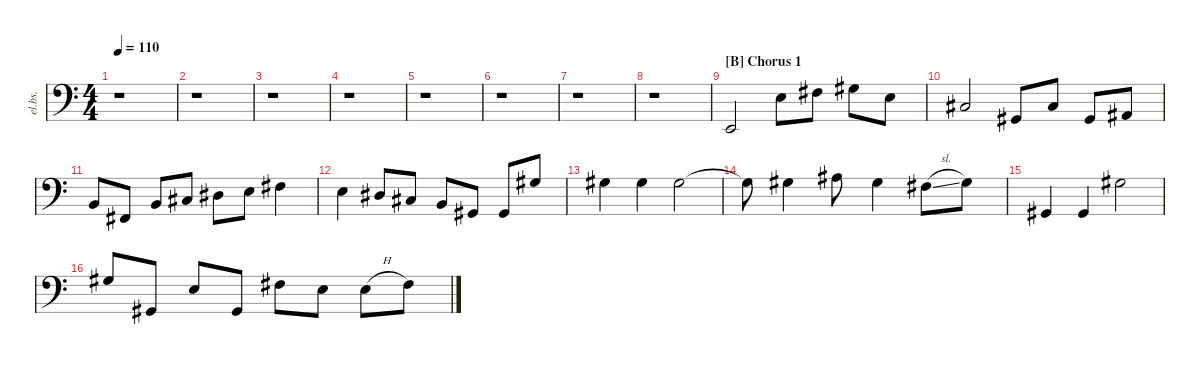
\defaultSystemsLayout 4
\hideDynamics
\bracketExtendMode nobrackets
\otherSystemsTrackNameOrientation horizontal
\track ("E.Bass" "el.bs.") {instrument electricbassfinger}
\staff {score}
\tuning (Gb2 Db2 Ab1 Eb1)
\ts (4 4)
\tempo 110
\clef f4
\ks aminor
r.1{dy f beam Down} |
r.1{beam Down} |
r.1{beam Down} |
r.1{beam Down} |
r.1{beam Down} |
r.1{beam Down} |
r.1{beam Down} |
r.1{beam Down} |
\section ("B" "Chorus 1")
1.4.2{beam Up} 3.2.8{beam Down} 0.1{acc #}.8{beam Down} 2.1{acc #}.8{beam Down} 3.2.8{beam Down} |
5.3{acc #}.2{beam Up} 5.4{acc #}.8{beam Up} 5.3{acc #}.8{beam Up} 0.3{acc #}.8{beam Up} 2.3{acc #}.8{beam Up} |
3.3.8{beam Up} 3.4{acc #}.8{beam Up} 3.3.8{beam Up} 0.2{acc #}.8{beam Up} 2.2{acc #}.8{beam Down} 3.2.8{beam Down} 5.2{acc #}.4{beam Down} |
3.2.4{beam Down} 2.2{acc #}.8{beam Up} 0.2{acc #}.8{beam Up} 3.3.8{beam Up} 0.3{acc #}.8{beam Up} 0.3{acc #}.8{beam Up} 12.3{acc #}.8{beam Up} |
12.3{acc #}.4{beam Down} 12.3{acc #}.4{beam Down} 12.3{acc #}.2{beam Down} |
12.3{t acc #}.8{beam Down} 12.3{acc #}.4{beam Down} 14.3{acc #}.8{beam Down} 12.3{acc #}.4{beam Down} 10.3{sl acc #}.8{beam Down} 12.3{acc #}.8{beam Down} |
0.3{acc #}.4{beam Up} 0.3{acc #}.4{beam Up} 12.3{acc #}.2{beam Down} |
12.3{acc #}.8{beam Up} 0.3{acc #}.8{beam Up} 8.3.8{beam Up} 0.3{acc #}.8{beam Up} 10.3{acc #}.8{beam Down} 8.3.8{beam Down} 8.3{h}.8{beam Down} 10.3{acc #}.8{beam Down}
